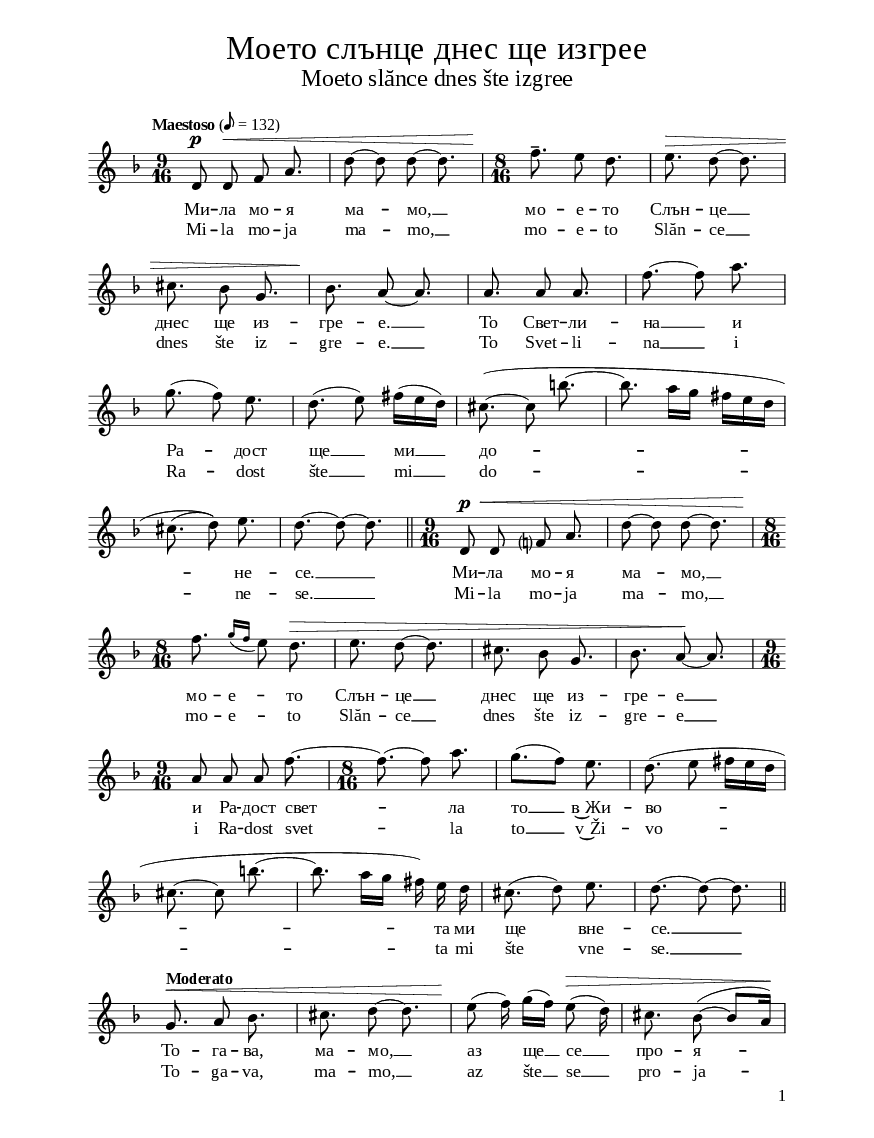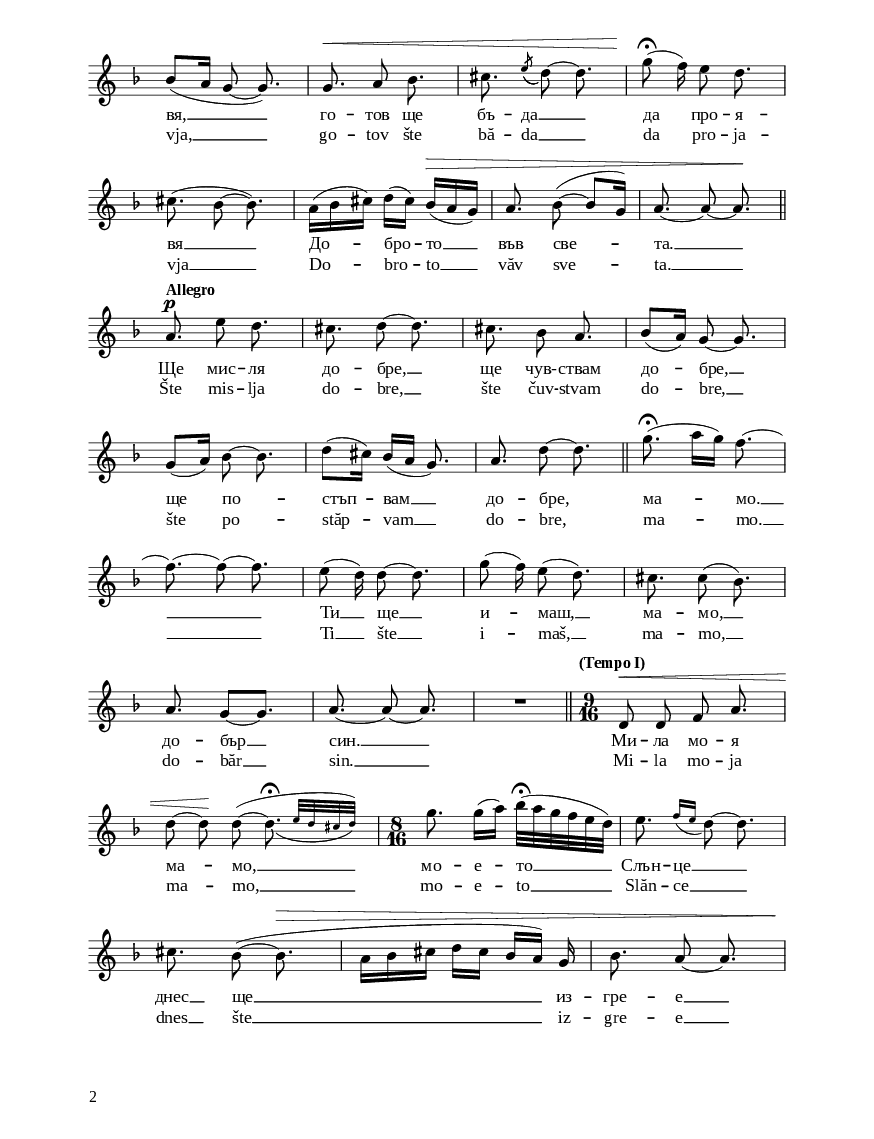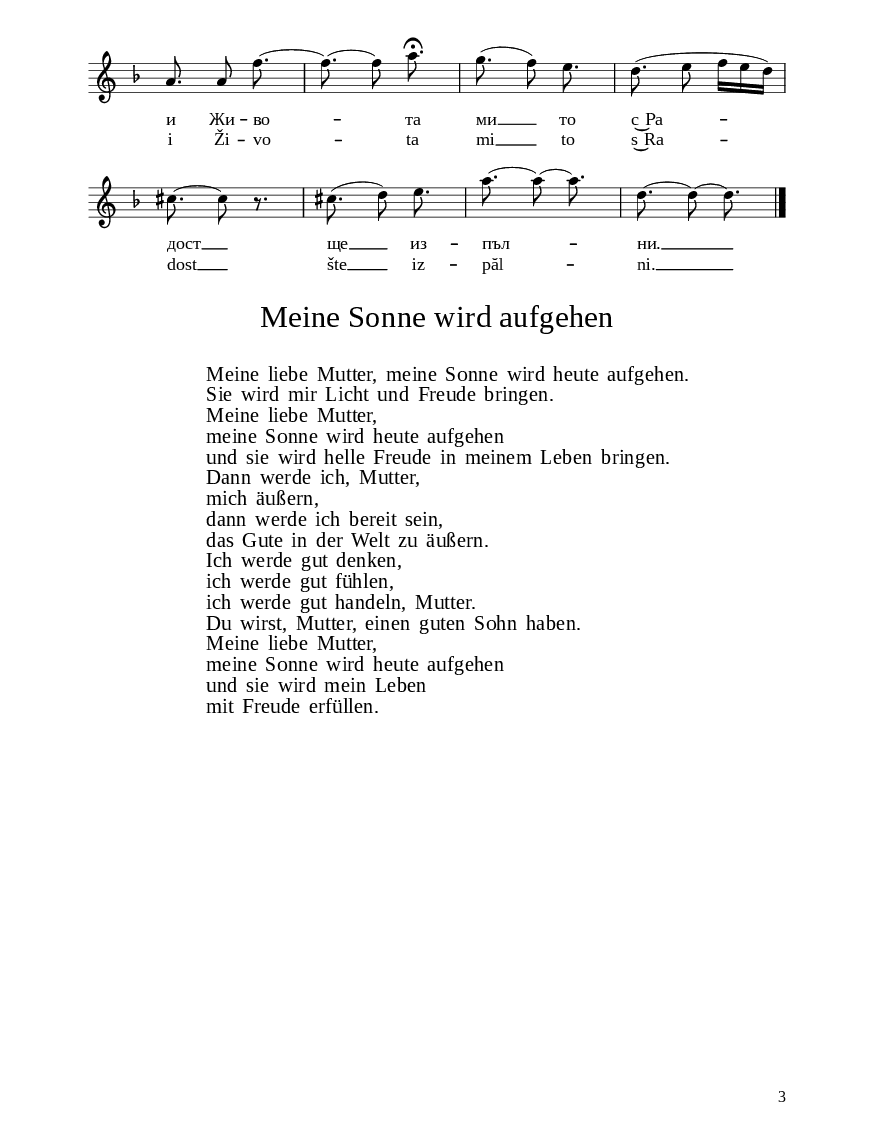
\version "2.24.1"

% include paper part and global functions
\include "include/globals.ily"

\bookpart {
  \label #'ref212
  \tocItem \markup "Моето слънце днес ще изгрее – Moeto slănce dnes šte izgree "
  \include "include/bookpart-paper.ily"
  \score {
    \include "include/score-layout.ily"

    \new Voice \absolute {
      \clef treble
      \key d \minor
      \time 9/16
      \tempoFunc "Maestoso" 8 "132"
      \autoBeamOff

      d'8 ^\p  d'8 ^\<  f'8  a'8. | % 2
      d''8 ~   d''8  d''8 ~  d''8.
      | % 3
      \time 8/16  | % 3
      f''8. -- ^\!  e''8  d''8. | % 4
      e''8. ^\>  d''8 ~  d''8. \break | % 5
      cis''8.  bes'8  g'8. | % 6
      bes'8. ^\!  a'8 ~   a'8. | % 7
      a'8.  a'8  a'8. | % 8
      f''8. ~   f''8  a''8. \break | % 9
      g''8. (   f''8 ) e''8. |
      d''8. (   e''8 )   fis''16 ( [
      e''16  d''16 ) ] | % 11
      cis''8. \=1( ~   cis''8  b''8. ~  | % 12
      b''8.  a''16 [  g''16 ]  fis''16
      [  e''16  d''16 ] \break | % 13
      cis''8. (   d''8 ) \=1)   e''8. | % 14
      d''8. ~   d''8 ~  d''8. \bar "||"
      \time 9/16  | % 15
      d'8 ^\p ^\<  d'8  f'?8  a'8. | % 16
      d''8 ~   d''8  d''8 ~  d''8.
      \break | % 17
      \time 8/16  | % 17
      f''8. ^\! \acciaccatura {  g''16 [  f''16 ] }
      e''8 d''8. ^\> | % 18
      e''8.  d''8 ~   d''8.  | % 19
      cis''8.  bes'8  g'8. |
      bes'8.  a'8 ~  ^\!  a'8.  \break | % 21
      \time 9/16  | % 21
      a'8  a'8  a'8   f''8. ~  | % 22
      \time 8/16  | % 22
      f''8. ~   f''8   a''8. | % 23
      g''8. ( [  f''8 ) ]  e''8. | % 24
      d''8. (   e''8   fis''16 [
      e''16  d''16 ] \break | % 25
      cis''8. ~   cis''8  b''8. ~  | % 26
      b''8.  a''16   [g''16 ] fis''16 )
      e''16  d''16 | % 27
      cis''8. (   d''8 )  e''8.  | % 28
      d''8. ~   d''8 ~  d''8.  \bar "||"
      \break | % 29
      \tempo "Moderato" g'8.^\<  a'8
      bes'8. |
      cis''8.  d''8 ~   d''8.  | % 31
      e''8 (  ^\!  f''16 )   g''16 (
      [f''16] )  e''8 ( ^\>  d''16 )  | % 32
      cis''8.   bes'8 ( ~   bes'8 [  a'16
      ) ] ^\! \break | % 33
      bes'8 (    [a'16]   g'8 ~  g'8. )  | % 34
      g'8. ^\<  a'8  bes'8. | % 35
      cis''8. \acciaccatura {  e''8 ( }  d''8 )
      ~  d''8. | % 36
      g''8 ( ^\fermata  _\!  f''16 )   e''8
      d''8.  | % 37
      cis''8. (   bes'8 ~  bes'8. )  | % 38
      a'16 ( [  bes'16  cis''16 ) ]
      d''16 ( [  cis''16 ) ]  bes'16 ( [ ^\>  a'16
      g'16 ) ] | % 39
      a'8.  bes'8 ( ~  bes'8 [  g'16 ) ] |

      a'8. ~   a'8 ~  a'8.  ^\! \bar "||"
      \break | % 41
       
      \tempo "Allegro" a'8. ^\p  e''8
      d''8. | % 42
      cis''8.  d''8 ~   d''8.  | % 43
      cis''8.  bes'8  a'8. | % 44
      bes'8 ( [  a'16 )  ] g'8 ~  g'8.  \break
      | % 45
      g'8 ( [  a'16 )  ] bes'8 ~  bes'8.  | % 46
      d''8 ( [  cis''16 ) ]  bes'16 ( [
      a'16 ] g'8. )  | % 47
      a'8.  d''8 ~   d''8.  \bar "||"
       | % 48
      g''8. ( ^\fermata  a''16 [  g''16 )
      ] f''8. ~ \break | % 49
      f''8. ~   f''8 ~  f''8.  |
      e''8 (   d''16 )  d''8 ~  d''8.
      | % 51
      g''8 (  f''16 )  e''8 (  d''8.
      )  | % 52
      cis''8.   cis''8 (  bes'8. )  \break | % 53
      a'8.  g'8 ~ [  g'8. ] | % 54
      a'8. ~   a'8 ~  a'8.  | % 55
      R2 \bar "||"
      \time 9/16  | % 56
      \tempo "(Tempo I)"
      d'8 ^\<  d'8  f'8  a'8. \break | % 57
      d''8 ~ d''8  ^\!  d''8 ~ (  \once \override PhrasingSlur.direction = #down \afterGrace d''8. \fermata   \( { e''32  [d'' cis'' d''\))]}
      | % 58
      \time 8/16  | % 58
      g''8.  g''16 ( [  a''16 ) ]
      bes''32 ( ^\fermata [  a''32  g''32  f''32
      e''32  d''32 ) ] | % 59
      e''8. \acciaccatura {  f''16 [  e''16 ] }
      d''8 ~  d''8. \break |
      cis''8.  bes'8 ( ~   bes'8.  ^\> | % 61
      a'16 [  bes'16  cis''16 ]  d''16
      [  cis''16 ]  bes'16 [  a'16 )  ] g'16
      | % 62
      bes'8.  a'8 ~   a'8. \break | % 63
      a'8. ^\!  a'8  f''8. ~ | % 64
      f''8. ~   f''8  a''8. ^\fermata  | % 65
      g''8. (   f''8 )   e''8. | % 66
      d''8. (   e''8   f''16 [  e''16
      d''16 ) ] \break | % 67
      cis''8. ~   cis''8  r8. | % 68
      cis''8. (   d''8 )   e''8. | % 69
      a''8. ~  a''8 ~  a''8. |

      d''8. ~  d''8 ~  d''8.  \bar "|."
    }

    \addlyrics {
      Ми -- ла мо -- я ма -- мо, __
      мо -- е -- то Слън -- це __ днес
      ще из -- гре -- е. __  То Свет --
      ли -- на __  и Ра -- дост ще __
      ми __ до  -- не -- се. __
      Ми -- ла мо -- я ма -- мо, __
      мо --  е -- то Слън -- це __
      днес ще из -- гре -- е  __ и
      Ра -- дост свет --  ла то __
      в~Жи -- во  --
      та ми ще
      вне -- се. __   То -- га -- ва, ма
      -- мо, __ аз  ще  __ се __  про
      -- я --  вя,  __  го --
      тов ще бъ -- да __ да  про
      -- я -- вя  __ До --  бро
      -- то  __  във све --
      та. __ Ще мис -- ля до --
      бре, __  ще "чув-" -- ствам до --
      бре, __  ще  по -- стъп --
      вам __   до -- бре,  ма --
      мо.  __   Ти __  ще __
      и -- маш, __  ма -- мо, __  до --
      бър __  син. __   Ми -- ла мо --
      я ма  --  мо, __ мо -- е -- то __
      Слън --  це __
      днес __ ще  __
      из -- гре -- е __  и Жи
      -- во --  та ми __  то с~Ра
      --    дост __  ще __  из
      -- пъл --  ни. __
    }
    \addlyrics {
      Mi -- la mo -- ja ma -- mo, __
      mo -- e -- to Slăn -- ce __ dnes
      šte iz -- gre -- e. __ To Svet --
      li -- na __ i Ra -- dost šte __
      mi __  do  -- ne -- se. __
      Mi -- la mo -- ja ma -- mo, __
      mo --  e -- to Slăn -- ce __
      dnes šte iz -- gre -- e __ i
      Ra -- dost svet --  la to __
      v~Ži -- vo  --
      ta mi šte
      vne -- se. __   To -- ga -- va, ma
      -- mo,  __ az  šte __ se __ pro
      -- ja --  vja,  __  go --
      tov šte bă -- da __ da  pro
      -- ja -- vja __ Do --  bro
      -- to __ văv sve --
      ta. __ Šte mis -- lja do --
      bre, __ šte čuv -- stvam do --
      bre, __  šte  po -- stăp --
      vam __  do -- bre,  ma --
      mo.  __   Ti __  šte __
      i -- maš, __  ma -- mo, __  do --
      băr __  sin. __   Mi -- la mo --
      ja ma  --  mo, __ mo -- e -- to __
      Slăn --  ce __
      dnes __ šte __
      iz -- gre -- e __ i Ži
      -- vo --  ta mi __  to s~Ra
      --    dost __  šte __  iz
      -- păl --  ni. __
    }

    \header {
      title = \titleFunc "Моето слънце днес ще изгрее" "Moeto slănce dnes šte izgree"
    }

    \midi{}

  } % score



  % include foreign translation(s) of the song
  \version "2.20.0"

\markup \fill-line { \fontsize #6 "Meine Sonne wird aufgehen" }
\markup \null
\markup \null
\markup \fontsize #+2.5 {
  \hspace #10
  \override #'(baseline-skip . 2)

  \column {
    \line { " " }

\line { " "Meine liebe Mutter, meine Sonne wird heute aufgehen. }

\line { " "Sie wird mir Licht und Freude bringen.}

\line { " "Meine liebe Mutter,}

\line { " "meine Sonne wird heute aufgehen}

\line { " "und sie wird helle Freude in meinem Leben bringen.}

\line { " "Dann werde ich, Mutter,}

\line { " "mich äußern,}

\line { " "dann werde ich bereit sein,}

\line { " "das Gute in der Welt zu äußern. }

\line { " "Ich werde gut denken,}

\line { " "ich werde gut fühlen,}

\line { " "ich werde gut handeln, Mutter.}

\line { " "Du wirst, Mutter, einen guten Sohn haben.}

\line { " "Meine liebe Mutter,}

\line { " "meine Sonne wird heute aufgehen }

\line { " "und sie wird mein Leben }

\line { " "mit Freude erfüllen. }

  }
}


} % bookpart

% Più mosso
%
